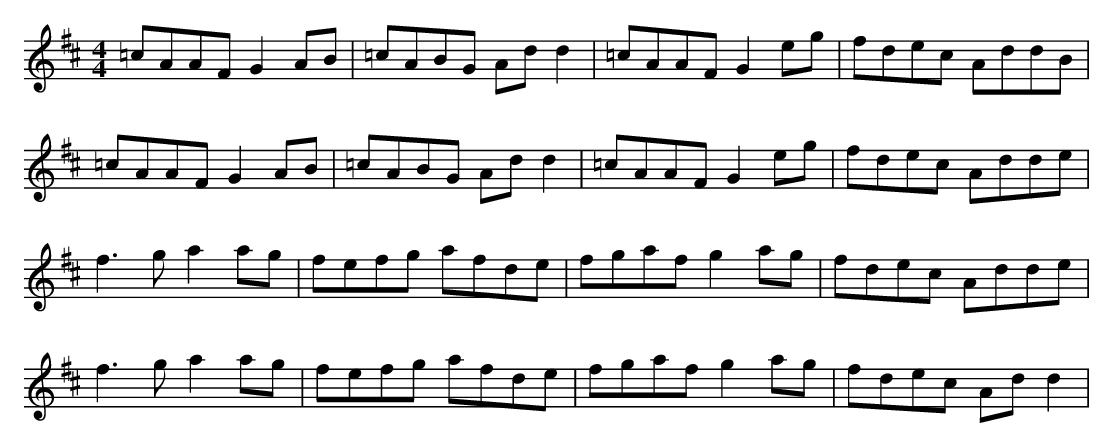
X:1
M:4/4
K:D
=cAAF G2 AB|=cABG Ad d2|=cAAF G2 eg|fdec AddB|
=cAAF G2 AB|=cABG Ad d2|=cAAF G2 eg|fdec Adde|
f3 g a2 ag|fefg afde|fgaf g2 ag|fdec Adde|
f3 g a2 ag|fefg afde|fgaf g2 ag|fdec Ad d2|
